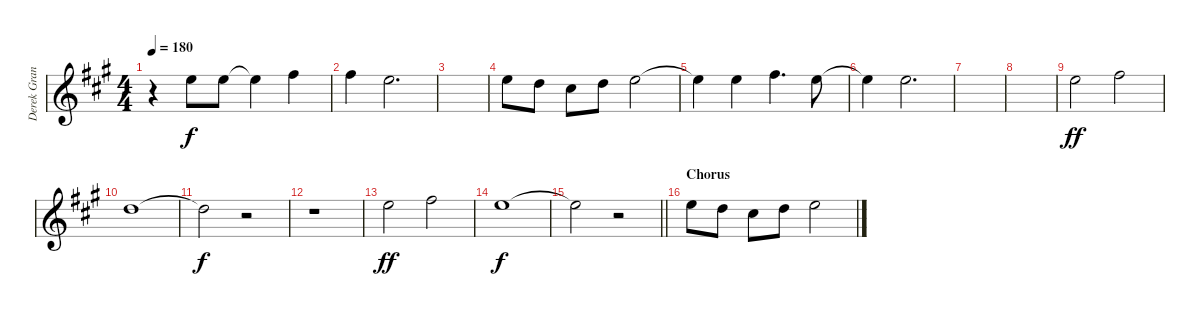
\track ("Derek Grant - Vocals" "Derek Gran") {instrument overdrivenguitar}
\staff {score}
\tuning (E4 B3 G3 D3 A2 E2) {hide}
\ts (4 4)
\tempo 180
\clef g2
\ks a
r.4{dy f} 0.1.8 0.1.8 0.1{t}.4 7.2.4 |
7.2.4 0.1.2{d} |
|
0.1.8 3.2.8 2.2.8 3.2.8 0.1.2 |
0.1{t}.4 0.1.4 2.1.4{d} 0.1.8 |
0.1{t}.4 0.1.2{d} |
|
|
0.1.2{dy ff} 7.2.2 |
3.2.1 |
3.2{t}.2{dy f} r.2 |
r.1 |
0.1.2{dy ff} 7.2.2 |
0.1.1{dy f} |
\barLineRight lightlight
0.1{t}.2 r.2 |
\section ("" "Chorus")
0.1.8{volume 15} 3.2.8 2.2.8 3.2.8 0.1.2
